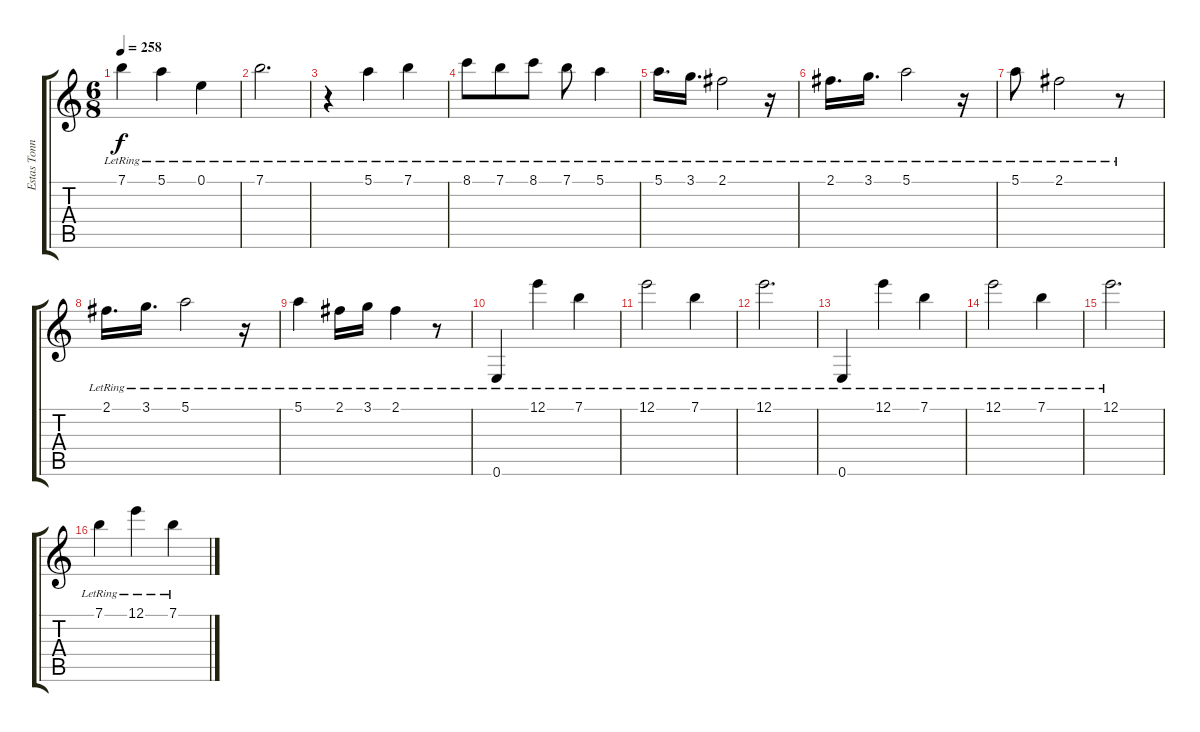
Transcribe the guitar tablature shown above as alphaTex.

\track ("Estas Tonne" "Estas Tonn") {instrument acousticguitarnylon}
\staff {score tabs}
\tuning (E4 B3 G3 D3 A2 E2) {hide}
\ts (6 8)
\tempo 258
\clef g2
\ks c
7.1{lr}.4{dy f} 5.1{lr}.4 0.1{lr}.4 |
7.1{lr}.2{d} |
r.4 5.1{lr}.4 7.1{lr}.4 |
8.1{lr}.8 7.1{lr}.8 8.1{lr}.8 7.1{lr}.8 5.1{lr}.4 |
5.1{lr}.16{d} 3.1{lr}.16{d} 2.1{lr}.2 r.16 |
2.1{lr}.16{d} 3.1{lr}.16{d} 5.1{lr}.2 r.16 |
5.1{lr}.8 2.1{lr}.2 r.8 |
2.1{lr}.16{d} 3.1{lr}.16{d} 5.1{lr}.2 r.16 |
5.1{lr}.4 2.1{lr}.16 3.1{lr}.16 2.1{lr}.4 r.8 |
0.6{lr}.4 12.1{lr}.4 7.1{lr}.4 |
12.1{lr}.2 7.1{lr}.4 |
12.1{lr}.2{d} |
0.6{lr}.4 12.1{lr}.4 7.1{lr}.4 |
12.1{lr}.2 7.1{lr}.4 |
12.1{lr}.2{d} |
7.1{lr}.4 12.1{lr}.4 7.1{lr}.4
